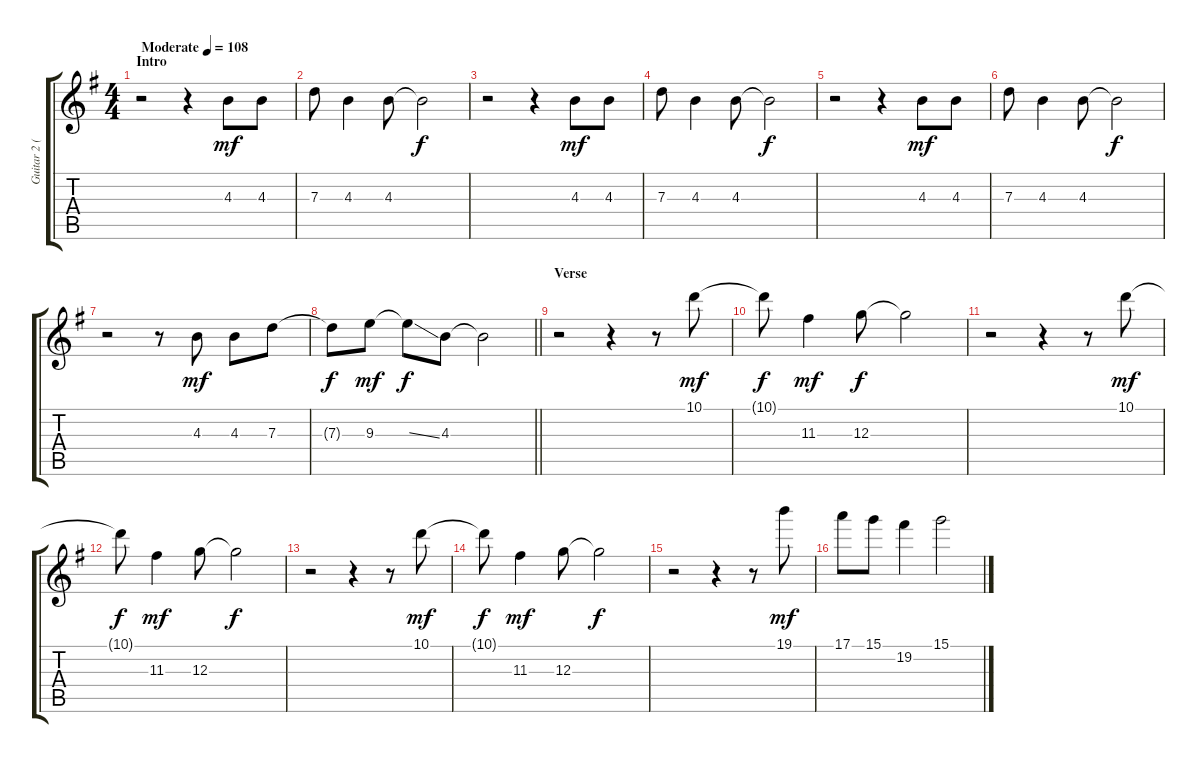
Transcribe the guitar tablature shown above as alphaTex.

\track ("Guitar 2 (Clean)" "Guitar 2 (") {instrument electricguitarjazz}
\staff {score tabs}
\tuning (E4 B3 G3 D3 A2 E2) {hide}
\ts (4 4)
\section ("" "Intro")
\tempo (108 "Moderate")
\clef g2
\ks g
r.2{dy mf instrument electricguitarjazz} r.4 4.3.8 4.3.8 |
7.3.8 4.3.4 4.3.8 4.3{t}.2{dy f} |
r.2 r.4 4.3.8{dy mf} 4.3.8 |
7.3.8 4.3.4 4.3.8 4.3{t}.2{dy f} |
r.2 r.4 4.3.8{dy mf} 4.3.8 |
7.3.8 4.3.4 4.3.8 4.3{t}.2{dy f} |
r.2 r.8 4.3.8{dy mf} 4.3.8 7.3.8 |
\barLineRight lightlight
7.3{t}.8{dy f} 9.3.8{dy mf} 9.3{ss t}.8{dy f} 4.3.8 4.3{t}.2 |
\section ("" "Verse")
r.2 r.4 r.8 10.1.8{dy mf} |
10.1{t}.8{dy f} 11.3.4{dy mf} 12.3.8{dy f} 12.3{t}.2 |
r.2 r.4 r.8 10.1.8{dy mf} |
10.1{t}.8{dy f} 11.3.4{dy mf} 12.3.8 12.3{t}.2{dy f} |
r.2 r.4 r.8 10.1.8{dy mf} |
10.1{t}.8{dy f} 11.3.4{dy mf} 12.3.8 12.3{t}.2{dy f} |
r.2 r.4 r.8 19.1.8{dy mf} |
17.1.8 15.1.8 19.2.4 15.1.2
